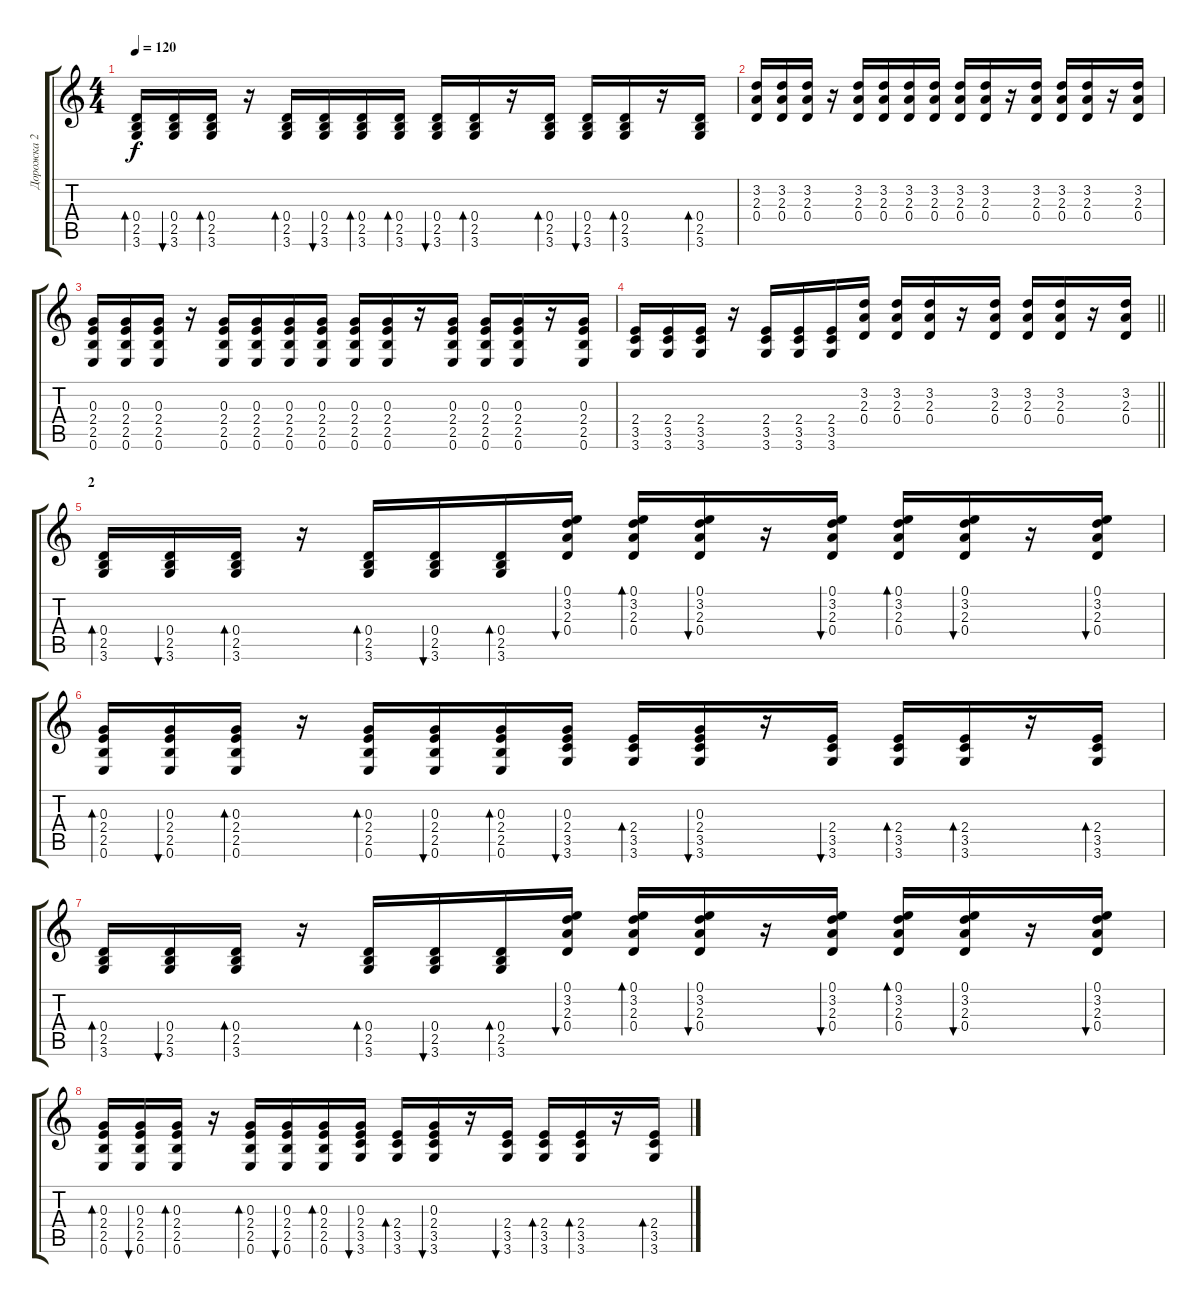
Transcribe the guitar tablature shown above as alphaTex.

\track ("Дорожка 2" "Дорожка 2") {instrument acousticguitarsteel}
\staff {score tabs}
\tuning (E4 B3 G3 D3 A2 E2) {hide}
\ts (4 4)
\tempo 120
\clef g2
\ks c
(0.4 2.5 3.6).16{bd 60 dy f} (0.4 2.5 3.6).16{bu 60} (0.4 2.5 3.6).16{bd 60} r.16 (0.4 2.5 3.6).16{bd 60} (0.4 2.5 3.6).16{bu 60} (0.4 2.5 3.6).16{bd 60} (0.4 2.5 3.6).16{bd 60} (0.4 2.5 3.6).16{bu 60} (0.4 2.5 3.6).16{bd 60} r.16 (0.4 2.5 3.6).16{bd 60} (0.4 2.5 3.6).16{bu 60} (0.4 2.5 3.6).16{bd 60} r.16 (0.4 2.5 3.6).16{bd 60} |
(3.2 2.3 0.4).16 (3.2 2.3 0.4).16 (3.2 2.3 0.4).16 r.16 (3.2 2.3 0.4).16 (3.2 2.3 0.4).16 (3.2 2.3 0.4).16 (3.2 2.3 0.4).16 (3.2 2.3 0.4).16 (3.2 2.3 0.4).16 r.16 (3.2 2.3 0.4).16 (3.2 2.3 0.4).16 (3.2 2.3 0.4).16 r.16 (3.2 2.3 0.4).16 |
(0.3 2.4 2.5 0.6).16 (0.3 2.4 2.5 0.6).16 (0.3 2.4 2.5 0.6).16 r.16 (0.3 2.4 2.5 0.6).16 (0.3 2.4 2.5 0.6).16 (0.3 2.4 2.5 0.6).16 (0.3 2.4 2.5 0.6).16 (0.3 2.4 2.5 0.6).16 (0.3 2.4 2.5 0.6).16 r.16 (0.3 2.4 2.5 0.6).16 (0.3 2.4 2.5 0.6).16 (0.3 2.4 2.5 0.6).16 r.16 (0.3 2.4 2.5 0.6).16 |
\barLineRight lightlight
(2.4 3.5 3.6).16 (2.4 3.5 3.6).16 (2.4 3.5 3.6).16 r.16 (2.4 3.5 3.6).16 (2.4 3.5 3.6).16 (2.4 3.5 3.6).16 (3.2 2.3 0.4).16 (3.2 2.3 0.4).16 (3.2 2.3 0.4).16 r.16 (3.2 2.3 0.4).16 (3.2 2.3 0.4).16 (3.2 2.3 0.4).16 r.16 (3.2 2.3 0.4).16 |
\section ("" "2")
(0.4 2.5 3.6).16{bd 60} (0.4 2.5 3.6).16{bu 60} (0.4 2.5 3.6).16{bd 60} r.16 (0.4 2.5 3.6).16{bd 60} (0.4 2.5 3.6).16{bu 60} (0.4 2.5 3.6).16{bd 60} (0.1 3.2 2.3 0.4).16{bu 60} (0.1 3.2 2.3 0.4).16{bd 60} (0.1 3.2 2.3 0.4).16{bu 60} r.16 (0.1 3.2 2.3 0.4).16{bu 60} (0.1 3.2 2.3 0.4).16{bd 60} (0.1 3.2 2.3 0.4).16{bu 60} r.16 (0.1 3.2 2.3 0.4).16{bu 60} |
(0.3 2.4 2.5 0.6).16{bd 60} (0.3 2.4 2.5 0.6).16{bu 60} (0.3 2.4 2.5 0.6).16{bd 60} r.16 (0.3 2.4 2.5 0.6).16{bd 60} (0.3 2.4 2.5 0.6).16{bu 60} (0.3 2.4 2.5 0.6).16{bd 60} (0.3 2.4 3.5 3.6).16{bu 60} (2.4 3.5 3.6).16{bd 60} (0.3 2.4 3.5 3.6).16{bu 60} r.16 (2.4 3.5 3.6).16{bu 60} (2.4 3.5 3.6).16{bd 60} (2.4 3.5 3.6).16{bd 60} r.16 (2.4 3.5 3.6).16{bd 60} |
(0.4 2.5 3.6).16{bd 60} (0.4 2.5 3.6).16{bu 60} (0.4 2.5 3.6).16{bd 60} r.16 (0.4 2.5 3.6).16{bd 60} (0.4 2.5 3.6).16{bu 60} (0.4 2.5 3.6).16{bd 60} (0.1 3.2 2.3 0.4).16{bu 60} (0.1 3.2 2.3 0.4).16{bd 60} (0.1 3.2 2.3 0.4).16{bu 60} r.16 (0.1 3.2 2.3 0.4).16{bu 60} (0.1 3.2 2.3 0.4).16{bd 60} (0.1 3.2 2.3 0.4).16{bu 60} r.16 (0.1 3.2 2.3 0.4).16{bu 60} |
(0.3 2.4 2.5 0.6).16{bd 60} (0.3 2.4 2.5 0.6).16{bu 60} (0.3 2.4 2.5 0.6).16{bd 60} r.16 (0.3 2.4 2.5 0.6).16{bd 60} (0.3 2.4 2.5 0.6).16{bu 60} (0.3 2.4 2.5 0.6).16{bd 60} (0.3 2.4 3.5 3.6).16{bu 60} (2.4 3.5 3.6).16{bd 60} (0.3 2.4 3.5 3.6).16{bu 60} r.16 (2.4 3.5 3.6).16{bu 60} (2.4 3.5 3.6).16{bd 60} (2.4 3.5 3.6).16{bd 60} r.16 (2.4 3.5 3.6).16{bd 60}
